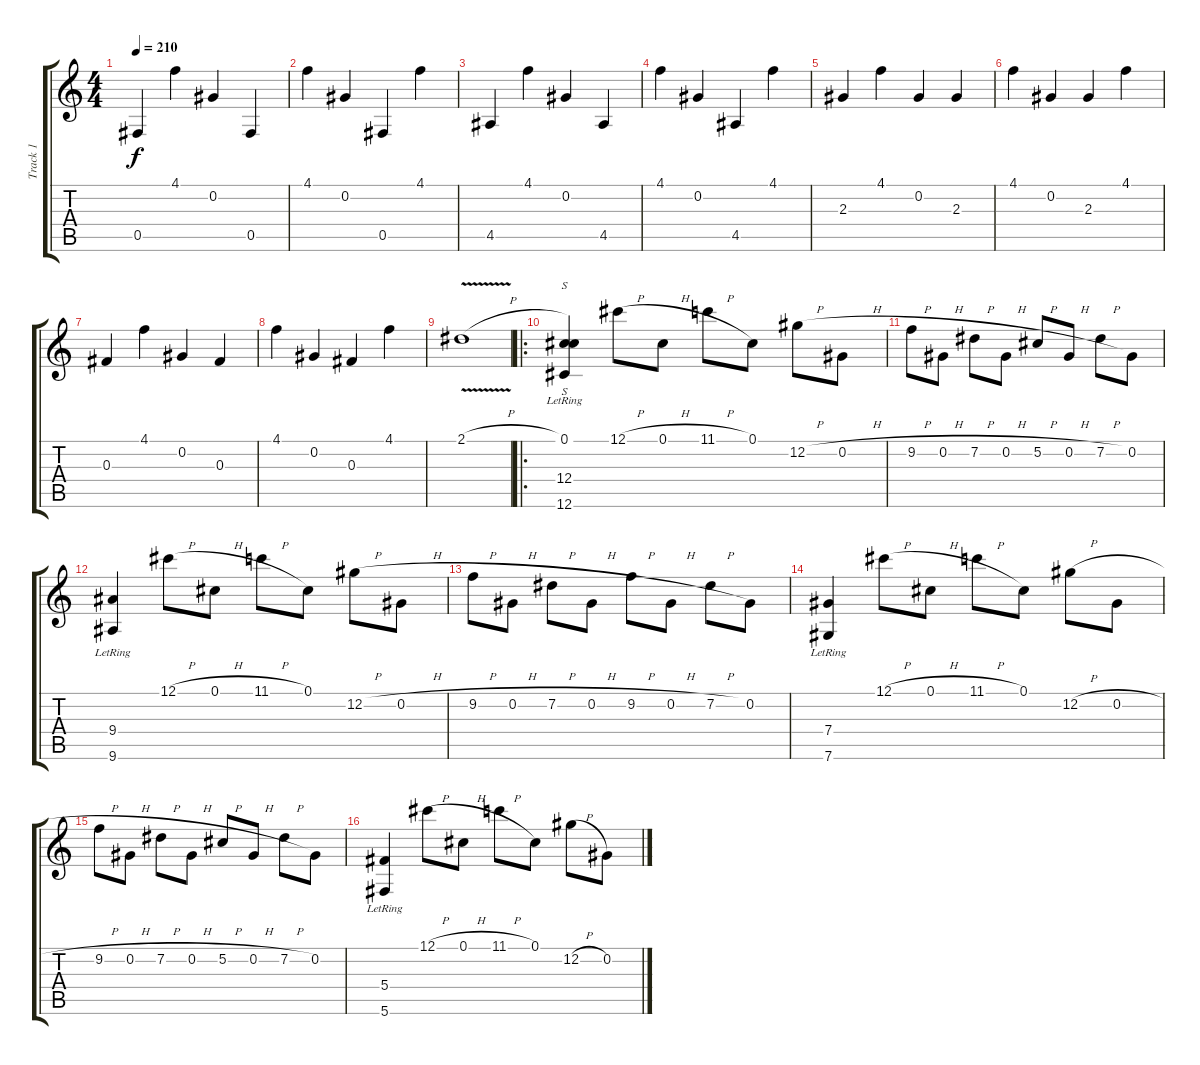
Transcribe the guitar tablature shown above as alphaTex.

\track ("Track 1" "Track 1") {instrument acousticguitarnylon bank 2}
\staff {score tabs}
\tuning (Db4 Ab3 Gb3 Db3 Gb2 Db2) {hide}
\ts (4 4)
\tempo 210
\clef g2
\ks c
0.5.4{dy f} 4.1.4 0.2.4 0.5.4 |
4.1.4 0.2.4 0.5.4 4.1.4 |
4.5.4 4.1.4 0.2.4 4.5.4 |
4.1.4 0.2.4 4.5.4 4.1.4 |
2.3.4 4.1.4 0.2.4 2.3.4 |
4.1.4 0.2.4 2.3.4 4.1.4 |
0.3.4 4.1.4 0.2.4 0.3.4 |
4.1.4 0.2.4 0.3.4 4.1.4 |
2.1{v h}.1 |
\ro
(0.1 12.4{lr} 12.6{lr}).4{s} 12.1{h}.8 0.1{h}.8 11.1{h}.8 0.1.8 12.2{h}.8 0.2{h}.8 |
9.2{h}.8 0.2{h}.8 7.2{h}.8 0.2{h}.8 5.2{h}.8 0.2{h}.8 7.2{h}.8 0.2.8 |
(9.4{lr} 9.6{lr}).4 12.1{h}.8 0.1{h}.8 11.1{h}.8 0.1.8 12.2{h}.8 0.2{h}.8 |
9.2{h}.8 0.2{h}.8 7.2{h}.8 0.2{h}.8 9.2{h}.8 0.2{h}.8 7.2{h}.8 0.2.8 |
(7.4{lr} 7.6{lr}).4 12.1{h}.8 0.1{h}.8 11.1{h}.8 0.1.8 12.2{h}.8 0.2{h}.8 |
9.2{h}.8 0.2{h}.8 7.2{h}.8 0.2{h}.8 5.2{h}.8 0.2{h}.8 7.2{h}.8 0.2.8 |
(5.4{lr} 5.6{lr}).4 12.1{h}.8 0.1{h}.8 11.1{h}.8 0.1.8 12.2{h}.8 0.2{h}.8
